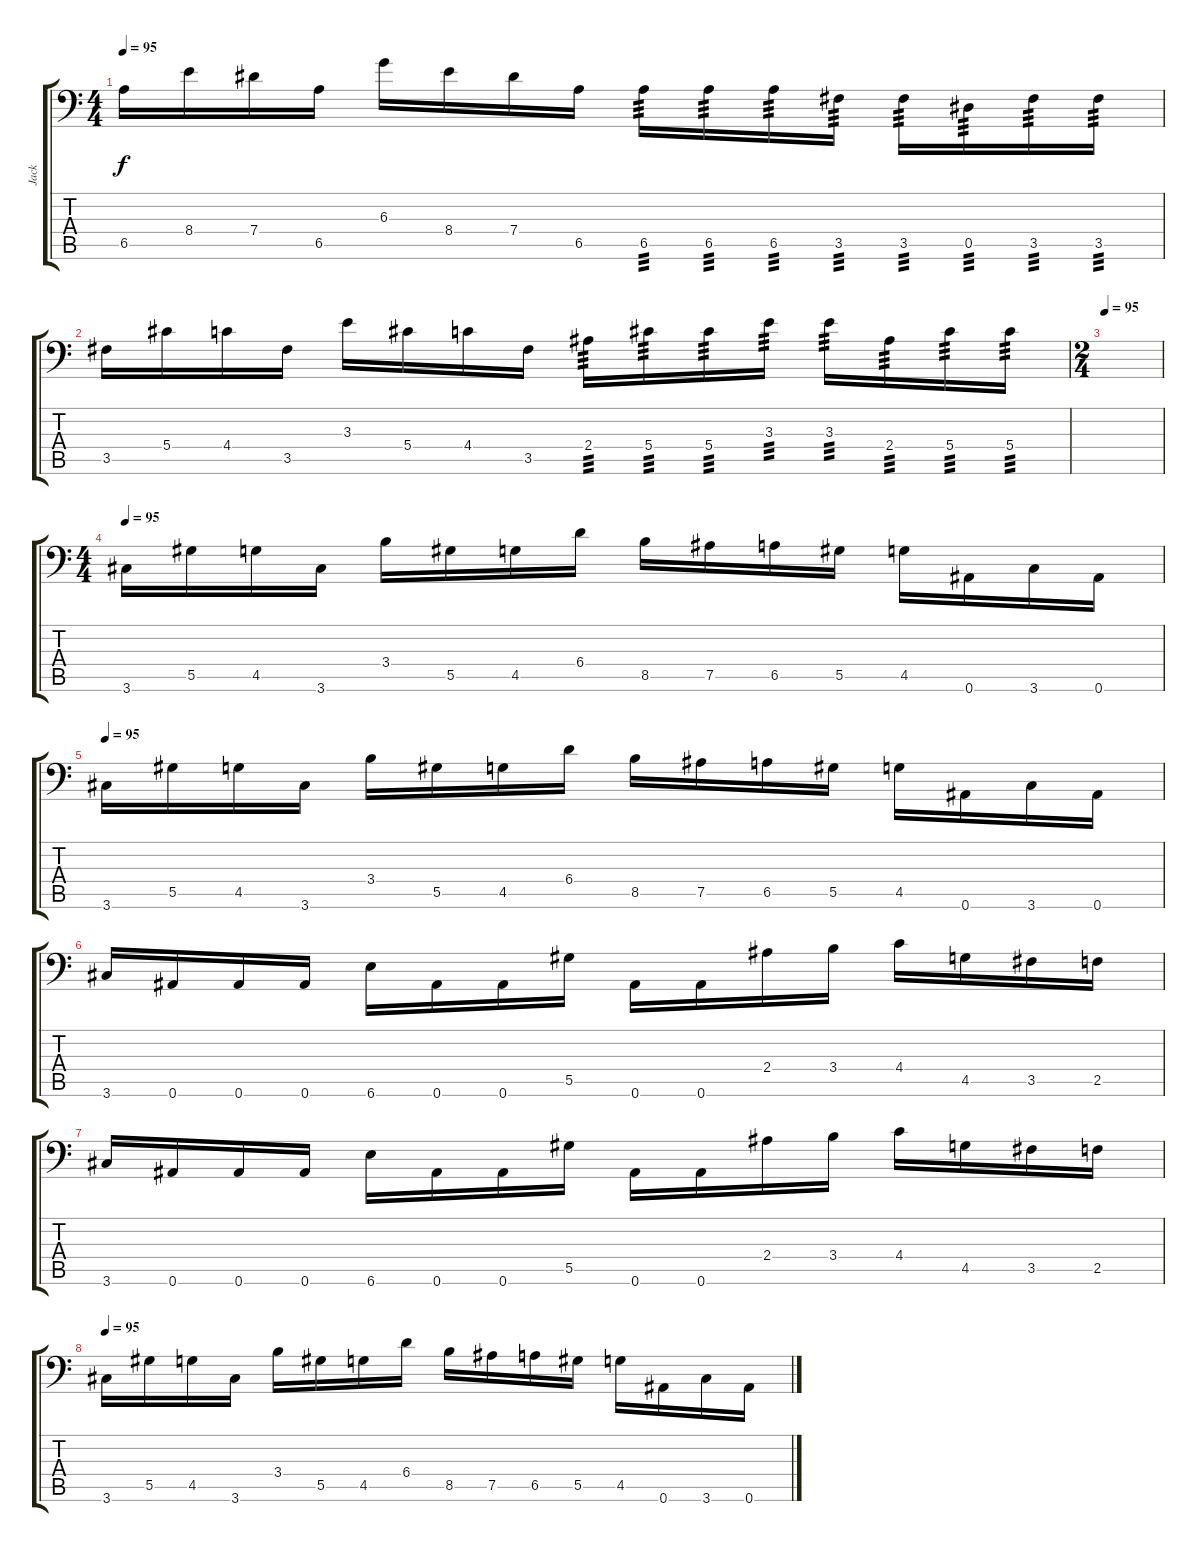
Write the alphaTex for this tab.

\track ("Jack" "Jack") {instrument distortionguitar}
\staff {score tabs}
\tuning (Bb3 F3 Db3 Ab2 Eb2 Bb1) {hide}
\ts (4 4)
\tempo 95
\clef f4
\ks c
6.5.16{dy f} 8.4.16 7.4.16 6.5.16 6.3.16 8.4.16 7.4.16 6.5.16 6.5.16{tp 3} 6.5.16{tp 3} 6.5.16{tp 3} 3.5.16{tp 3} 3.5.16{tp 3} 0.5.16{tp 3} 3.5.16{tp 3} 3.5.16{tp 3} |
3.5.16 5.4.16 4.4.16 3.5.16 3.3.16 5.4.16 4.4.16 3.5.16 2.4.16{tp 3} 5.4.16{tp 3} 5.4.16{tp 3} 3.3.16{tp 3} 3.3.16{tp 3} 2.4.16{tp 3} 5.4.16{tp 3} 5.4.16{tp 3} |
\ts (2 4)
\tempo 95
|
\ts (4 4)
\tempo 95
3.6.16 5.5.16 4.5.16 3.6.16 3.4.16 5.5.16 4.5.16 6.4.16 8.5.16 7.5.16 6.5.16 5.5.16 4.5.16 0.6.16 3.6.16 0.6.16 |
\tempo 95
3.6.16 5.5.16 4.5.16 3.6.16 3.4.16 5.5.16 4.5.16 6.4.16 8.5.16 7.5.16 6.5.16 5.5.16 4.5.16 0.6.16 3.6.16 0.6.16 |
3.6.16 0.6.16 0.6.16 0.6.16 6.6.16 0.6.16 0.6.16 5.5.16 0.6.16 0.6.16 2.4.16 3.4.16 4.4.16 4.5.16 3.5.16 2.5.16 |
3.6.16 0.6.16 0.6.16 0.6.16 6.6.16 0.6.16 0.6.16 5.5.16 0.6.16 0.6.16 2.4.16 3.4.16 4.4.16 4.5.16 3.5.16 2.5.16 |
\tempo 95
3.6.16 5.5.16 4.5.16 3.6.16 3.4.16 5.5.16 4.5.16 6.4.16 8.5.16 7.5.16 6.5.16 5.5.16 4.5.16 0.6.16 3.6.16 0.6.16
